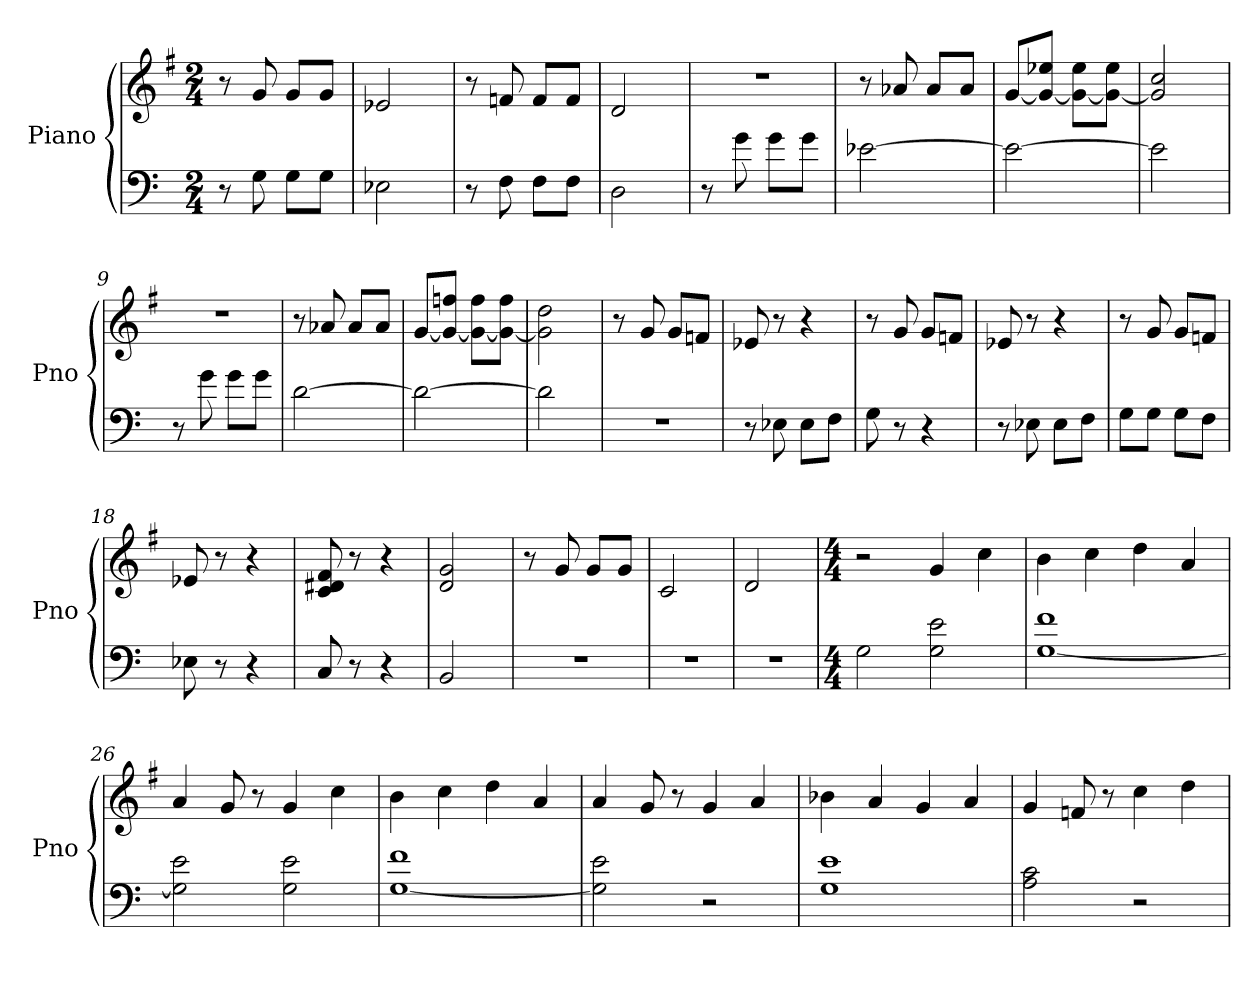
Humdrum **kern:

**kern	**kern
*part2	*part1
*staff2	*staff1
*I"Piano	*I"Piano
*I'Pno	*I'Pno
*clefF4	*clefG2
*k[]	*k[f#]
*C:	*G:
*M2/4	*M2/4
=1	=1
8r	8r
8G\	8g/
8G\L	8g/L
8G\J	8g/J
=2	=2
2E-X\	2e-X/
=3	=3
8r	8r
8F\	8fn/
8F\L	8f/L
8F\J	8f/J
=4	=4
2D\	2d/
=5	=5
8r	2r
8g\	.
8g\L	.
8g\J	.
=6	=6
[2e-X\	8r
.	8a-X/
.	8a-/L
.	8a-/J
=7	=7
2e-\_	[8g/L
.	8g/_ 8ee-X/J
.	8g\_ 8ee-\L
.	8g\_ 8ee-\J
=8	=8
2e-\]	2g/] 2cc/
=9	=9
8r	2r
8g\	.
8g\L	.
8g\J	.
=10	=10
[2d\	8r
.	8a-X/
.	8a-/L
.	8a-/J
!!LO:LB:g=z
=11	=11
2d\_	[8g/L
.	8g/_ 8ffn/J
.	8g\_ 8ff\L
.	8g\_ 8ff\J
=12	=12
2d\]	2g\] 2dd\
=13	=13
2r	8r
.	8g/
.	8g/L
.	8fn/J
=14	=14
8r	8e-X/
8E-X\	8r
8E-\L	4r
8F\J	.
=15	=15
8G\	8r
8r	8g/
4r	8g/L
.	8fn/J
=16	=16
8r	8e-X/
8E-X\	8r
8E-\L	4r
8F\J	.
=17	=17
8G\L	8r
8G\J	8g/
8G\L	8g/L
8F\J	8fn/J
=18	=18
8E-X\	8e-X/
8r	8r
4r	4r
=19	=19
8C/	8c/ 8d#X/ 8f#/
8r	8r
4r	4r
!!LO:LB:g=z
=20	=20
2BB/	2d/ 2g/
=21	=21
2r	8r
.	8g/
.	8g/L
.	8g/J
=22	=22
2r	2c/
=23	=23
2r	2d/
=24	=24
*M4/4	*M4/4
2G\	2r
2G\ 2e\	4g/
.	4cc\
=25	=25
[1G 1f	4b\
.	4cc\
.	4dd\
.	4a/
=26	=26
2G\] 2e\	4a/
.	8g/
.	8r
2G\ 2e\	4g/
.	4cc\
=27	=27
[1G 1f	4b\
.	4cc\
.	4dd\
.	4a/
=28	=28
2G\] 2e\	4a/
.	8g/
.	8r
2r	4g/
.	4a/
=29	=29
1G 1e	4b-X\
.	4a/
.	4g/
.	4a/
!!LO:LB:g=z
=30	=30
2A\ 2c\	4g/
.	8fn/
.	8r
2r	4cc\
.	4dd\
=	=
*-	*-
